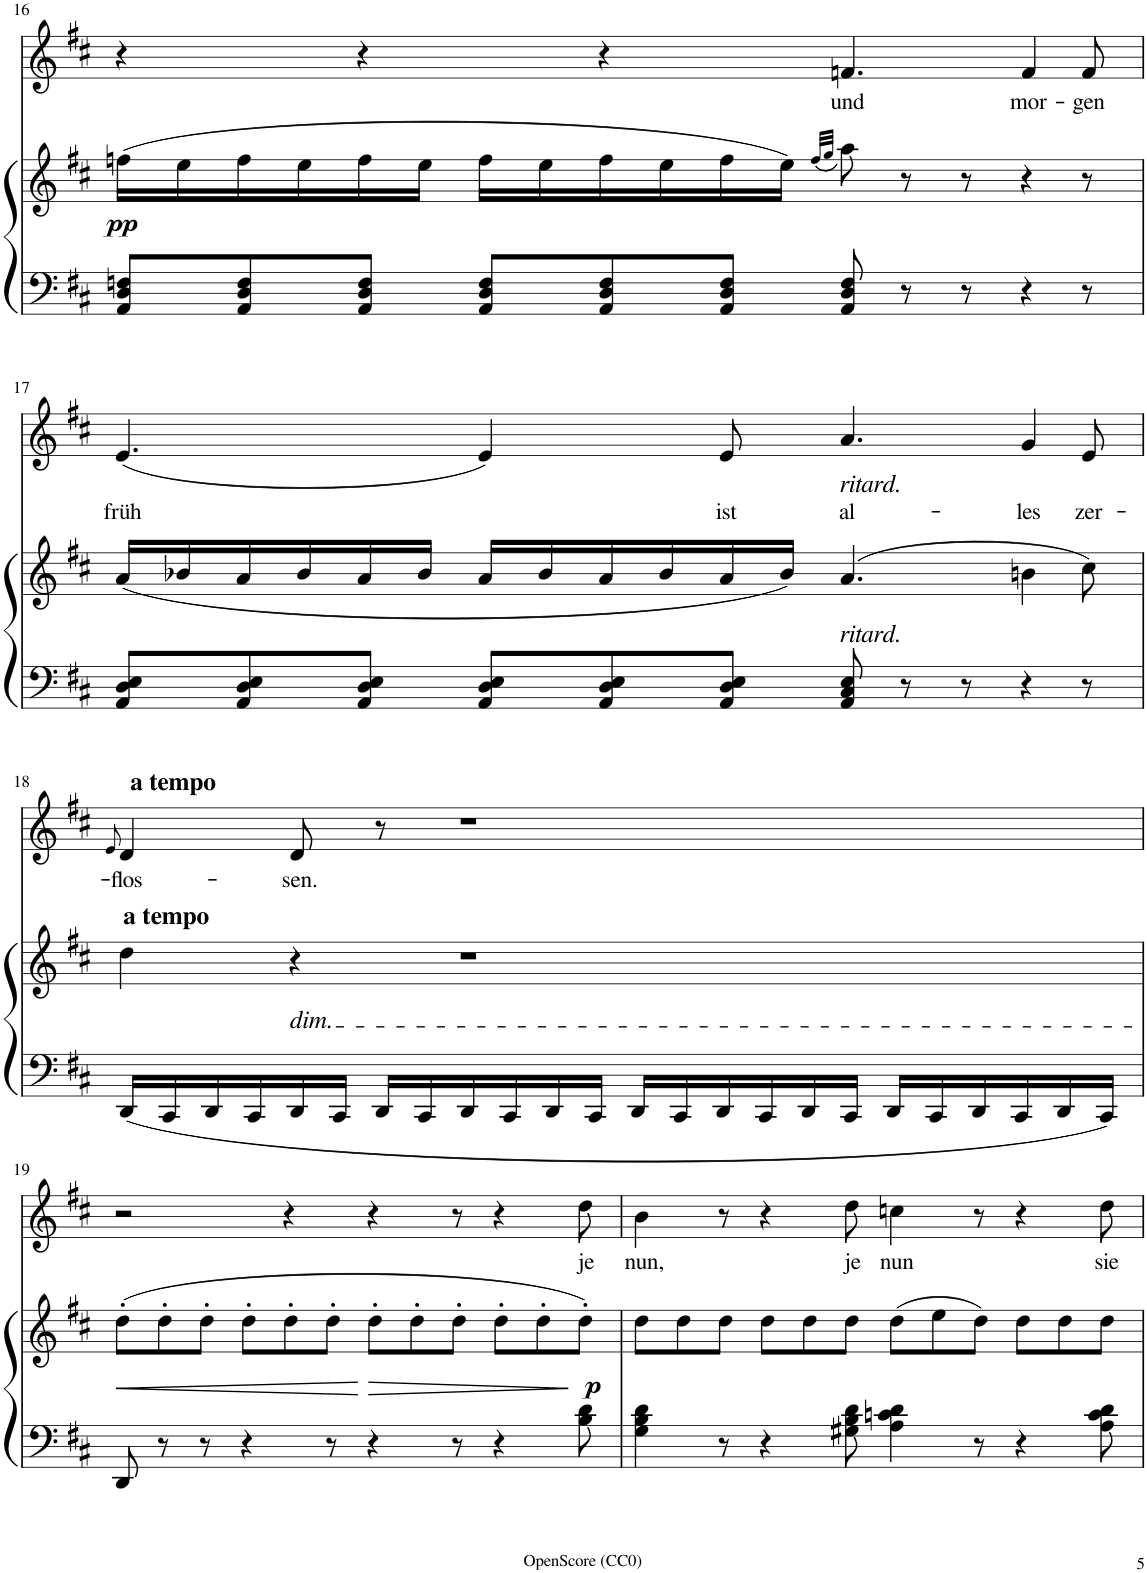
**kern	**kern	**dynam	**kern	**text
*part2	*part2	*part2	*part1	*part1
*staff3	*staff2	*staff2/3	*staff1	*staff1
*I"Pianoforte	*	*	*I"Singstimme Voice	*
*I'Pno	*	*	*	*
!!LO:PB:g=z
*clefF4	*clefG2	*	*clefG2	*
*k[f#c#]	*k[f#c#]	*	*k[f#c#]	*
*M12/8	*M12/8	*	*M12/8	*
=16	=16	=16	=16	=16
!	!	!LO:DY:b	!	!
8AA/ 8D/ 8Fn/L	(16ffn\LL	pp	4r	.
.	16ee\	.	.	.
8AA/ 8D/ 8F/	16ff\	.	.	.
.	16ee\	.	.	.
8AA/ 8D/ 8F/J	16ff\	.	4r	.
.	16ee\JJ	.	.	.
8AA/ 8D/ 8F/L	16ff\LL	.	.	.
.	16ee\	.	.	.
8AA/ 8D/ 8F/	16ff\	.	4r	.
.	16ee\	.	.	.
8AA/ 8D/ 8F/J	16ff\	.	.	.
.	16ee\JJ)	.	.	.
.	(32qff/LLL	.	.	.
.	32qgg/JJJ	.	.	.
!	!	!	!	!LO:LY:b
8AA/ 8D/ 8F/	8aa\)	.	4.fn/	und
8r	8r	.	.	.
8r	8r	.	.	.
!	!	!	!	!LO:LY:b
4r	4r	.	4f/	mor-
!	!	!	!	!LO:LY:b
8r	8r	.	8f/	-gen
!!LO:LB:g=z
=17	=17	=17	=17	=17
!	!	!	!	!LO:LY:b
8AA/ 8D/ 8E/L	(16a/LL	.	(4.e/	früh
.	16b-X/	.	.	.
8AA/ 8D/ 8E/	16a/	.	.	.
.	16b-/	.	.	.
8AA/ 8D/ 8E/J	16a/	.	.	.
.	16b-/JJ	.	.	.
8AA/ 8D/ 8E/L	16a/LL	.	4e/)	.
.	16b-/	.	.	.
8AA/ 8D/ 8E/	16a/	.	.	.
.	16b-/	.	.	.
!	!	!	!	!LO:LY:b
8AA/ 8D/ 8E/J	16a/	.	8e/	ist
.	16b-/JJ)	.	.	.
!	!	!	!LO:TX:b:i:t=ritard.	!
!	!LO:TX:b:i:t=ritard.	!	!	!
!	!	!	!	!LO:LY:b
8AA/ 8C#/ 8E/	(4.a/	.	4.a/	al-
8r	.	.	.	.
8r	.	.	.	.
!	!	!	!	!LO:LY:b
4r	4bn\	.	4g/	-les
!	!	!	!	!LO:LY:b
8r	8cc#\)	.	8e/	zer-
!!LO:LB:g=z
=18	=18	=18	=18	=18
.	.	.	8qe/	.
!	!	!	!LO:TX:b:B:t=a tempo	!
!	!	!	!LO:TX:a:B:t=a tempo	!
!	!	!	!	!LO:LY:b
16DD/LL	4dd\	.	4d/	-flos-
16CC#/	.	.	.	.
16DD/	.	.	.	.
16CC#/	.	.	.	.
!	!LO:TX:b:i:t=dim.	!	!	!
!	!	!	!	!LO:LY:b
16DD/	4r	.	8d/	-sen.
16CC#/JJ	.	.	.	.
16DD/LL	.	.	8r	.
16CC#/	.	.	.	.
16DD/	1r	.	1r	.
16CC#/	.	.	.	.
16DD/	.	.	.	.
16CC#/JJ	.	.	.	.
16DD/LL	.	.	.	.
16CC#/	.	.	.	.
16DD/	.	.	.	.
16CC#/	.	.	.	.
16DD/	.	.	.	.
16CC#/JJ	.	.	.	.
16DD/LL	.	.	.	.
16CC#/	.	.	.	.
16DD/	.	.	.	.
16CC#/	.	.	.	.
16DD/	.	.	.	.
16CC#/JJ	.	.	.	.
!!LO:LB:g=z
=19	=19	=19	=19	=19
!	!	!LO:HP:b	!	!
8DD/	(8dd'\L	<	2r	.
8r	8dd'\	.	.	.
8r	8dd'\J	.	.	.
4r	8dd'\L	.	.	.
.	8dd'\	.	4r	.
8r	8dd'\J	.	.	.
!	!	!LO:HP:n=1:b	!	!
4r	8dd'\L	[ >	4r	.
.	8dd'\	.	.	.
8r	8dd'\J	.	8r	.
4r	8dd'\L	.	4r	.
.	8dd'\	.	.	.
!	!	!LO:DY:n=1:b	!	!LO:LY:b
8B\ 8d\	8dd'\J)	] p	8dd\	je
=20	=20	=20	=20	=20
!	!	!	!	!LO:LY:b
4G\ 4B\ 4d\	8dd\L	.	4b\	nun,
.	8dd\	.	.	.
8r	8dd\J	.	8r	.
4r	8dd\L	.	4r	.
.	8dd\	.	.	.
!	!	!	!	!LO:LY:b
8G#X\ 8B\ 8d\	8dd\J	.	8dd\	je
!	!	!	!	!LO:LY:b
4A\ 4cn\ 4d\	(8dd\L	.	4ccn\	nun
.	8ee\	.	.	.
8r	8dd\J)	.	8r	.
4r	8dd\L	.	4r	.
.	8dd\	.	.	.
!	!	!	!	!LO:LY:b
8A\ 8c\ 8d\	8dd\J	.	8dd\	sie
=	=	=	=	=
*-	*-	*-	*-	*-
